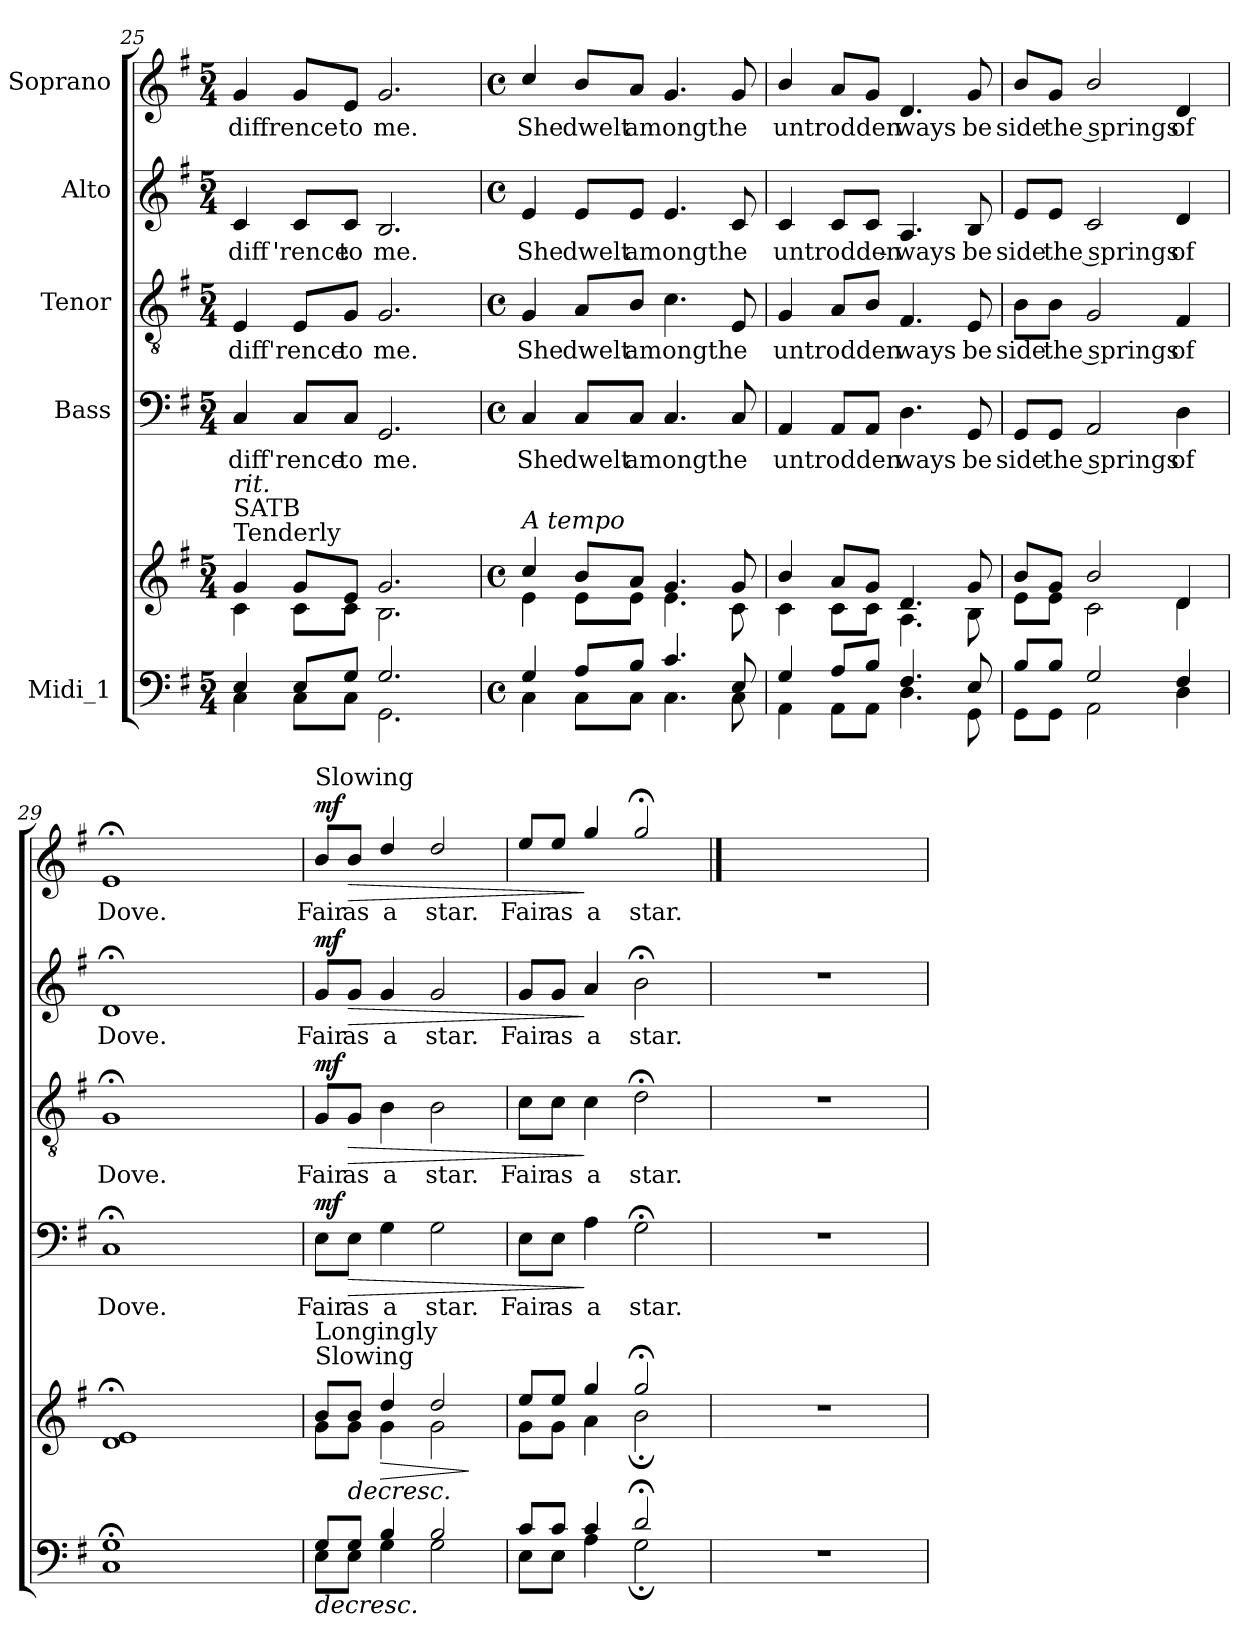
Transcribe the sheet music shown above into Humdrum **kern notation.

**kern	**kern	**dynam	**kern	**text	**dynam	**kern	**text	**dynam	**kern	**text	**dynam	**kern	**text	**dynam
*part5	*part5	*part5	*part4	*part4	*part4	*part3	*part3	*part3	*part2	*part2	*part2	*part1	*part1	*part1
*staff6	*staff5	*staff5/6	*staff4	*staff4	*staff4	*staff3	*staff3	*staff3	*staff2	*staff2	*staff2	*staff1	*staff1	*staff1
*I"Midi_1	*	*	*I"Bass	*	*	*I"Tenor	*	*	*I"Alto	*	*	*I"Soprano	*	*
!!LO:LB:g=z
*clefF4	*clefG2	*	*clefF4	*	*	*clefGv2	*	*	*clefG2	*	*	*clefG2	*	*
*k[f#]	*k[f#]	*	*k[f#]	*	*	*k[f#]	*	*	*k[f#]	*	*	*k[f#]	*	*
*G:	*G:	*	*G:	*	*	*G:	*	*	*G:	*	*	*G:	*	*
*M5/4	*M5/4	*	*M5/4	*	*	*M5/4	*	*	*M5/4	*	*	*M5/4	*	*
=25	=25	=25	=25	=25	=25	=25	=25	=25	=25	=25	=25	=25	=25	=25
*^	*^	*	*	*	*	*	*	*	*	*	*	*	*	*
!	!	!LO:TX:a:t=Tenderly	!	!	!	!	!	!	!	!	!	!	!	!	!	!
!	!	!LO:TX:a:t=SATB	!	!	!	!	!	!	!	!	!	!	!	!	!	!
!	!	!LO:TX:a:i:t=rit.	!	!	!	!	!	!	!	!	!	!	!	!	!	!
!	!	!	!	!	!	!LO:LY:b	!	!	!LO:LY:b	!	!	!LO:LY:b	!	!	!LO:LY:b	!
4E/	4C\	4g/	4c\	.	4C/	diff'rence	.	4E/	diff'rence	.	4c/	diff	.	4g/	diffrence	.
!	!	!	!	!	!	!	!	!	!	!	!	!LO:LY:b	!	!	!	!
8E/L	8C\L	8g/L	8c\L	.	8C/L	.	.	8E/L	.	.	8c/L	'rence	.	8g/L	.	.
!	!	!	!	!	!	!LO:LY:b	!	!	!LO:LY:b	!	!	!LO:LY:b	!	!	!LO:LY:b	!
8G/J	8C\J	8e/J	8c\J	.	8C/J	to	.	8G/J	to	.	8c/J	to	.	8e/J	to	.
!	!	!	!	!	!	!LO:LY:b	!	!	!LO:LY:b	!	!	!LO:LY:b	!	!	!LO:LY:b	!
2.G/	2.GG\	2.g/	2.B\	.	2.GG/	me.	.	2.G/	me.	.	2.B/	me.	.	2.g/	me.	.
=26	=26	=26	=26	=26	=26	=26	=26	=26	=26	=26	=26	=26	=26	=26	=26	=26
*M4/4	*	*M4/4	*	*	*M4/4	*	*	*M4/4	*	*	*M4/4	*	*	*M4/4	*	*
*met(c)	*	*met(c)	*	*	*met(c)	*	*	*met(c)	*	*	*met(c)	*	*	*met(c)	*	*
!	!	!LO:TX:a:i:t=A tempo	!	!	!	!	!	!	!	!	!	!	!	!	!	!
!	!	!	!	!	!	!LO:LY:b	!	!	!LO:LY:b	!	!	!LO:LY:b	!	!	!LO:LY:b	!
4G/	4C\	4cc/	4e\	.	4C/	She	.	4G/	She	.	4e/	She	.	4cc/	She	.
!	!	!	!	!	!	!LO:LY:b	!	!	!LO:LY:b	!	!	!LO:LY:b	!	!	!LO:LY:b	!
8A/L	8C\L	8b/L	8e\L	.	8C/L	dwelt	.	8A/L	dwelt	.	8e/L	dwelt	.	8b/L	dwelt	.
!	!	!	!	!	!	!LO:LY:b	!	!	!LO:LY:b	!	!	!LO:LY:b	!	!	!LO:LY:b	!
8B/J	8C\J	8a/J	8e\J	.	8C/J	amongthe	.	8B/J	amongthe	.	8e/J	amongthe	.	8a/J	amongthe	.
4.c/	4.C\	4.g/	4.e\	.	4.C/	.	.	4.c\	.	.	4.e/	.	.	4.g/	.	.
8E/	8C\	8g/	8c\	.	8C/	.	.	8E/	.	.	8c/	.	.	8g/	.	.
=27	=27	=27	=27	=27	=27	=27	=27	=27	=27	=27	=27	=27	=27	=27	=27	=27
!	!	!	!	!	!	!LO:LY:b	!	!	!LO:LY:b	!	!	!LO:LY:b	!	!	!LO:LY:b	!
4G/	4AA\	4b/	4c\	.	4AA/	untrodden	.	4G/	untrodden	.	4c/	untrodden-	.	4b/	untrodden	.
8A/L	8AA\L	8a/L	8c\L	.	8AA/L	.	.	8A/L	.	.	8c/L	.	.	8a/L	.	.
8B/J	8AA\J	8g/J	8c\J	.	8AA/J	.	.	8B/J	.	.	8c/J	.	.	8g/J	.	.
!	!	!	!	!	!	!LO:LY:b	!	!	!LO:LY:b	!	!	!LO:LY:b	!	!	!LO:LY:b	!
4.F#/	4.D\	4.d/	4.A\	.	4.D\	ways	.	4.F#/	ways	.	4.A/	-ways	.	4.d/	ways	.
!	!	!	!	!	!	!LO:LY:b	!	!	!LO:LY:b	!	!	!LO:LY:b	!	!	!LO:LY:b	!
8E/	8GG\	8g/	8B\	.	8GG/	be	.	8E/	be	.	8B/	be	.	8g/	be	.
=28	=28	=28	=28	=28	=28	=28	=28	=28	=28	=28	=28	=28	=28	=28	=28	=28
!	!	!	!	!	!	!LO:LY:b	!	!	!LO:LY:b	!	!	!LO:LY:b	!	!	!LO:LY:b	!
8B/L	8GG\L	8b/L	8e\L	.	8GG/L	side	.	8B\L	side	.	8e/L	side	.	8b/L	side	.
!	!	!	!	!	!	!LO:LY:b	!	!	!LO:LY:b	!	!	!LO:LY:b	!	!	!LO:LY:b	!
8B/J	8GG\J	8g/J	8e\J	.	8GG/J	the springs	.	8B\J	the springs	.	8e/J	the springs	.	8g/J	the springs	.
2G/	2AA\	2b/	2c\	.	2AA/	.	.	2G/	.	.	2c/	.	.	2b/	.	.
!	!	!	!	!	!	!LO:LY:b	!	!	!LO:LY:b	!	!	!LO:LY:b	!	!	!LO:LY:b	!
4F#/	4D\	4d/	4d\	.	4D\	of	.	4F#/	of	.	4d/	of	.	4d/	of	.
=29	=29	=29	=29	=29	=29	=29	=29	=29	=29	=29	=29	=29	=29	=29	=29	=29
!	!	!	!	!	!	!LO:LY:b	!	!	!LO:LY:b	!	!	!LO:LY:b	!	!	!LO:LY:b	!
1C/; 1G/;	4ryy	1d/; 1e/;	4ryy	.	1C;<	Dove.	.	1G;<	Dove.	.	1d;<	Dove.	.	1e;<	Dove.	.
.	4ryy	.	4ryy	.	.	.	.	.	.	.	.	.	.	.	.	.
.	4ryy	.	4ryy	.	.	.	.	.	.	.	.	.	.	.	.	.
.	4ryy	.	4ryy	.	.	.	.	.	.	.	.	.	.	.	.	.
=30	=30	=30	=30	=30	=30	=30	=30	=30	=30	=30	=30	=30	=30	=30	=30	=30
!	!	!	!	!	!	!	!	!	!	!	!	!	!	!LO:TX:a:t=Slowing	!	!
!	!	!LO:TX:a:t=Slowing	!	!	!	!	!	!	!	!	!	!	!	!	!	!
!	!	!LO:TX:a:t=Longingly	!	!	!	!	!	!	!	!	!	!	!	!	!	!
!	!	!	!	!LO:HP:b=2	!	!	!	!	!	!	!	!	!	!	!	!
!	!	!	!	!LO:HP:n=1:b	!	!LO:LY:b	!LO:HP:b	!	!LO:LY:b	!LO:HP:b	!	!LO:LY:b	!LO:HP:b	!	!LO:LY:b	!LO:HP:b
!	!	!	!	!LO:DY:n=1:a=2	!	!	!	!	!	!	!	!	!	!	!	!
!	!	!	!	!LO:DY:n=2:b	!	!	!	!	!	!	!	!	!	!	!	!
!	!	!	!	!LO:DY:n=3:a	!	!	!	!	!	!	!	!	!	!	!	!
!	!	!	!	!LO:DY:n=4:a	!	!	!LO:DY:n=1:a	!	!	!LO:DY:n=1:a	!	!	!LO:DY:n=1:a	!	!	!LO:DY:n=1:a
8G/L	8E\L	8b/L	8g\L	> > mf mf mf mf	8E\L	Fair	> mf	8G/L	Fair	> mf	8g/L	Fair	> mf	8b/L	Fair	> mf
!	!	!	!	!LO:HP:b	!	!LO:LY:b	!	!	!LO:LY:b	!	!	!LO:LY:b	!	!	!LO:LY:b	!
8G/J	8E\J	8b/J	8g\J	>	8E\J	as	.	8G/J	as	.	8g/J	as	.	8b/J	as	.
!	!	!	!	!LO:HP:b	!	!LO:LY:b	!	!	!LO:LY:b	!	!	!LO:LY:b	!	!	!LO:LY:b	!
4B/	4G\	4dd/	4g\	>	4G\	a	.	4B\	a	.	4g/	a	.	4dd/	a	.
!	!	!	!	!	!	!LO:LY:b	!	!	!LO:LY:b	!	!	!LO:LY:b	!	!	!LO:LY:b	!
2B/	2G\	2dd/	2g\	.	2G\	star.	.	2B\	star.	.	2g/	star.	.	2dd/	star.	.
*v	*v	*	*	*	*	*	*	*	*	*	*	*	*	*	*	*
*	*v	*v	*	*	*	*	*	*	*	*	*	*	*	*	*
.	.	]	.	.	.	.	.	.	.	.	.	.	.	.
=31	=31	=31	=31	=31	=31	=31	=31	=31	=31	=31	=31	=31	=31	=31
*^	*^	*	*	*	*	*	*	*	*	*	*	*	*	*
!	!	!	!	!	!	!LO:LY:b	!	!	!LO:LY:b	!	!	!LO:LY:b	!	!	!LO:LY:b	!
8c/L	8E\L	8ee/L	8g\L	.	8E\L	Fair	.	8c\L	Fair	.	8g/L	Fair	.	8ee/L	Fair	.
!	!	!	!	!	!	!LO:LY:b	!	!	!LO:LY:b	!	!	!LO:LY:b	!	!	!LO:LY:b	!
8c/J	8E\J	8ee/J	8g\J	.	8E\J	as	.	8c\J	as	.	8g/J	as	.	8ee/J	as	.
!	!	!	!	!	!	!LO:LY:b	!	!	!LO:LY:b	!	!	!LO:LY:b	!	!	!LO:LY:b	!
4c/	4A\	4gg/	4a\	] ] ]	4A\	a	]	4c\	a	]	4a/	a	]	4gg/	a	]
!	!	!	!	!	!	!LO:LY:b	!	!	!LO:LY:b	!	!	!LO:LY:b	!	!	!LO:LY:b	!
2d;;</	2G\	2gg;;</	2b\	.	2G;<\	star.	.	2d;<\	star.	.	2b;<\	star.	.	2gg;</	star.	.
*v	*v	*	*	*	*	*	*	*	*	*	*	*	*	*	*	*
*	*v	*v	*	*	*	*	*	*	*	*	*	*	*	*	*
=32	=32	==32	=32	==32	==32	=32	==32	==32	=32	==32	==32	==32	==32	==32
1r	1r	.	1r	.	.	1r	.	.	1r	.	.	4ryy	.	.
.	.	.	.	.	.	.	.	.	.	.	.	4ryy	.	.
.	.	.	.	.	.	.	.	.	.	.	.	4ryy	.	.
.	.	.	.	.	.	.	.	.	.	.	.	4ryy	.	.
=	=	=	=	=	=	=	=	=	=	=	=	=	=	=
*-	*-	*-	*-	*-	*-	*-	*-	*-	*-	*-	*-	*-	*-	*-
